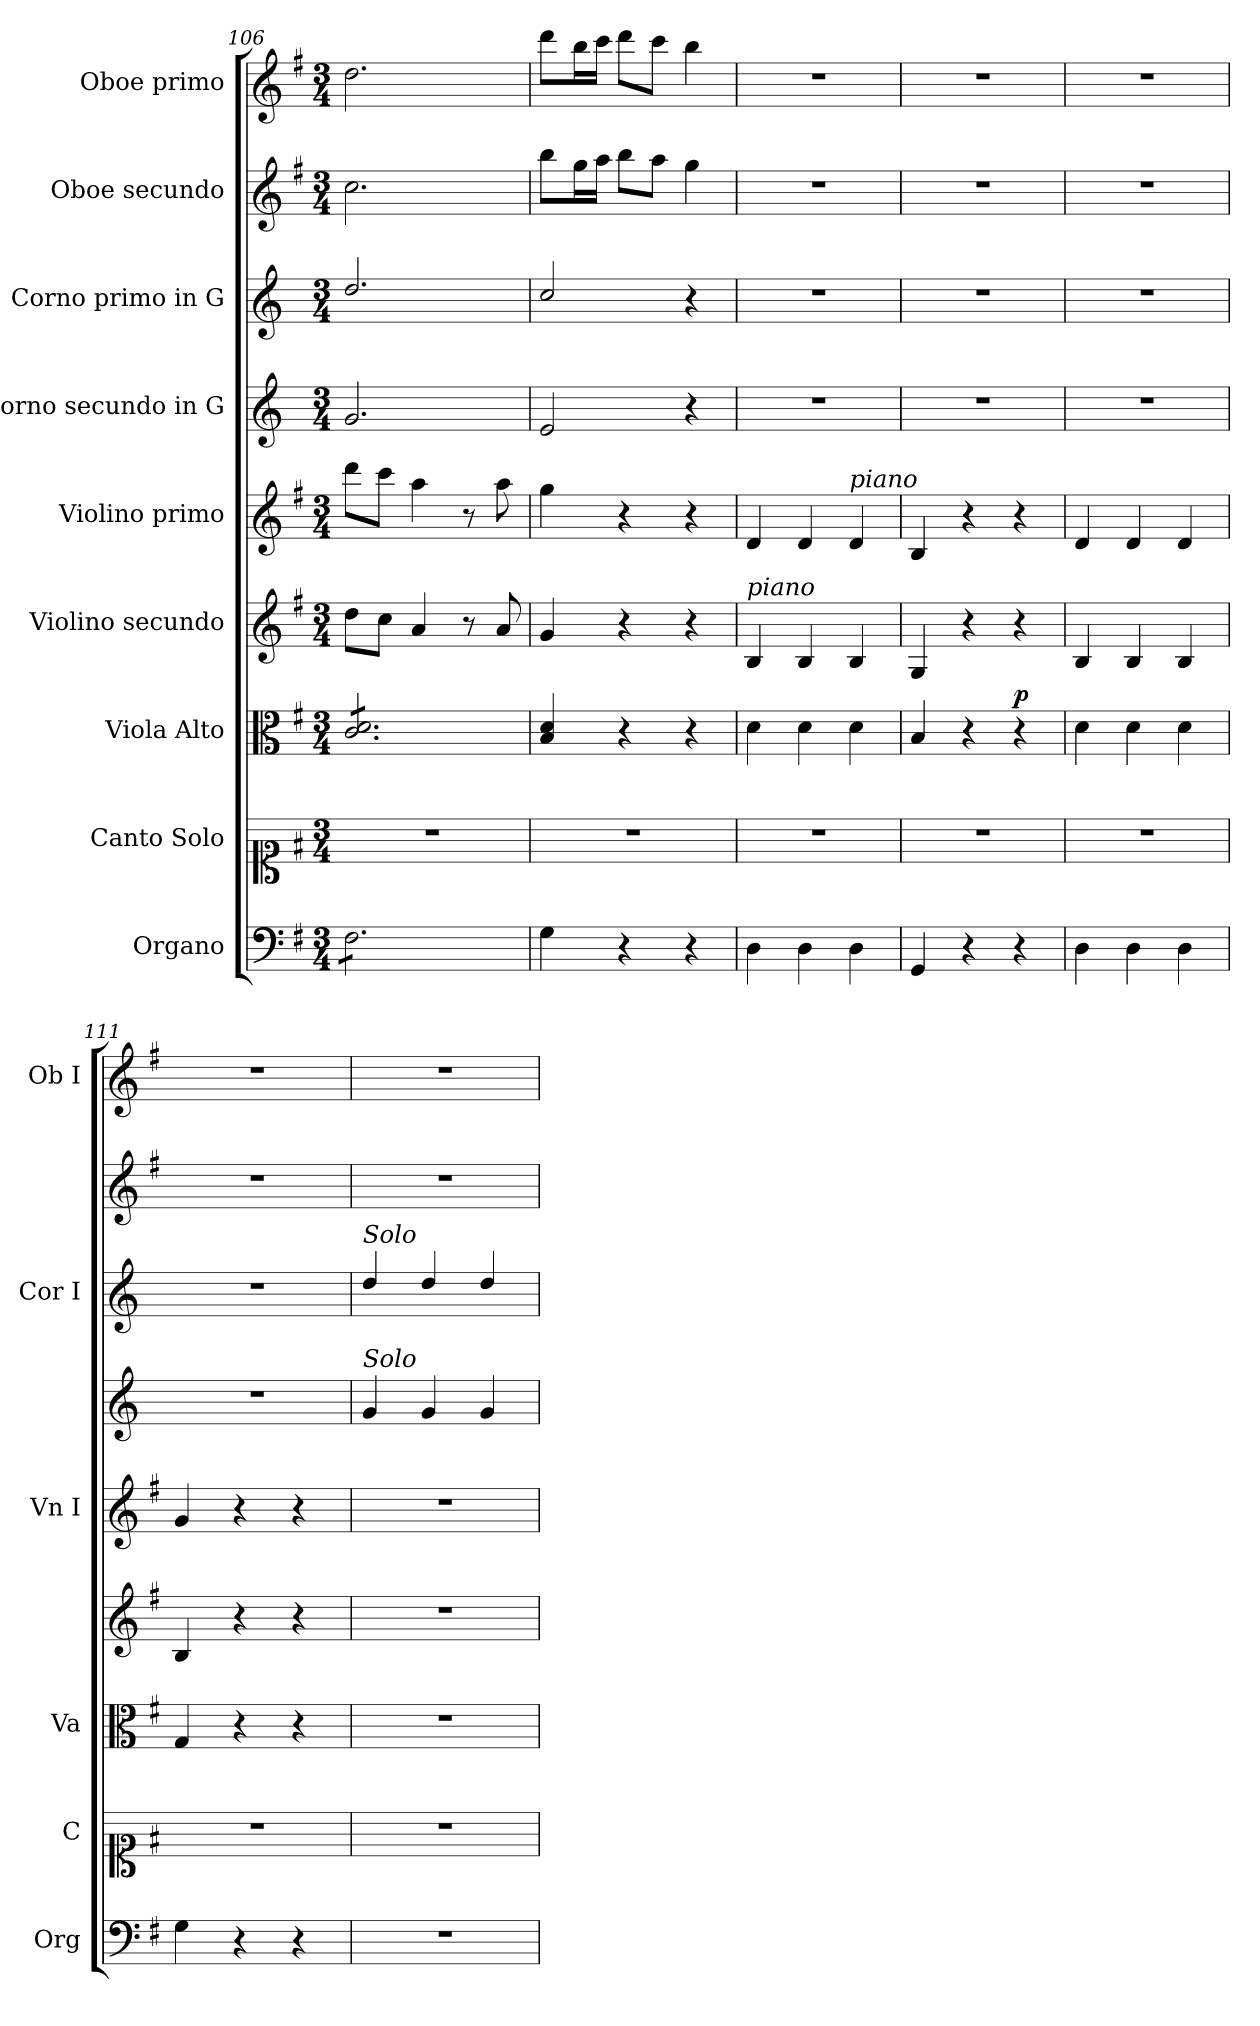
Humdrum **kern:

**kern	**kern	**kern	**dynam	**kern	**kern	**kern	**kern	**kern	**kern
*part9	*part8	*part7	*part7	*part6	*part5	*part4	*part3	*part2	*part1
*staff9	*staff8	*staff7	*staff7	*staff6	*staff5	*staff4	*staff3	*staff2	*staff1
*I"Organo	*I"Canto Solo	*I"Viola Alto	*	*I"Violino secundo	*I"Violino primo	*I"Corno secundo in G	*I"Corno primo in G	*I"Oboe secundo	*I"Oboe primo
*I'Org	*I'C	*I'Va	*	*	*I'Vn I	*	*I'Cor I	*	*I'Ob I
*clefF4	*clefC1	*clefC3	*	*clefG2	*clefG2	*clefG2	*clefG2	*clefG2	*clefG2
*	*	*	*	*	*	*ITrd3c5	*ITrd3c5	*	*
*k[f#]	*k[f#]	*k[f#]	*	*k[f#]	*k[f#]	*k[f#]	*k[f#]	*k[f#]	*k[f#]
*M3/4	*M3/4	*M3/4	*	*M3/4	*M3/4	*M3/4	*M3/4	*M3/4	*M3/4
=106	=106	=106	=106	=106	=106	=106	=106	=106	=106
*tremolo	*	*	*	*	*	*	*	*	*
*	*	*tremolo	*	*	*	*	*	*	*
8F#\L	2.r	8c/ 8d/L	.	8dd\L	8ddd\L	2.d/	2.a/	2.cc\	2.dd\
8F#\	.	8c/ 8d/	.	8cc\J	8ccc\J	.	.	.	.
8F#\	.	8c/ 8d/	.	4a/	4aa\	.	.	.	.
8F#\	.	8c/ 8d/	.	.	.	.	.	.	.
8F#\	.	8c/ 8d/	.	8r	8r	.	.	.	.
8F#\J	.	8c/ 8d/J	.	8a/	8aa\	.	.	.	.
*	*	*Xtremolo	*	*	*	*	*	*	*
*Xtremolo	*	*	*	*	*	*	*	*	*
=107	=107	=107	=107	=107	=107	=107	=107	=107	=107
4G\	2.r	4B/ 4d/	.	4g/	4gg\	2B/	2g/	8bb\L	8ddd\L
.	.	.	.	.	.	.	.	16gg\L	16bb\L
.	.	.	.	.	.	.	.	16aa\JJ	16ccc\JJ
4r	.	4r	.	4r	4r	.	.	8bb\L	8ddd\L
.	.	.	.	.	.	.	.	8aa\J	8ccc\J
4r	.	4r	.	4r	4r	4r	4r	4gg\	4bb\
=108	=108	=108	=108	=108	=108	=108	=108	=108	=108
!	!	!	!	!LO:TX:a:i:t=piano	!	!	!	!	!
4D\	2.r	4d\	.	4B/	4d/	2.r	2.r	2.r	2.r
4D\	.	4d\	.	4B/	4d/	.	.	.	.
!	!	!	!	!	!LO:TX:a:i:t=piano	!	!	!	!
4D\	.	4d\	.	4B/	4d/	.	.	.	.
=109	=109	=109	=109	=109	=109	=109	=109	=109	=109
4GG/	2.r	4B/	.	4G/	4B/	2.r	2.r	2.r	2.r
4r	.	4r	.	4r	4r	.	.	.	.
!	!	!	!LO:DY:a	!	!	!	!	!	!
4r	.	4r	p	4r	4r	.	.	.	.
=110	=110	=110	=110	=110	=110	=110	=110	=110	=110
4D\	2.r	4d\	.	4B/	4d/	2.r	2.r	2.r	2.r
4D\	.	4d\	.	4B/	4d/	.	.	.	.
4D\	.	4d\	.	4B/	4d/	.	.	.	.
=111	=111	=111	=111	=111	=111	=111	=111	=111	=111
4G\	2.r	4G/	.	4B/	4g/	2.r	2.r	2.r	2.r
4r	.	4r	.	4r	4r	.	.	.	.
4r	.	4r	.	4r	4r	.	.	.	.
=112	=112	=112	=112	=112	=112	=112	=112	=112	=112
!	!	!	!	!	!	!	!LO:TX:a:i:t=Solo	!	!
!	!	!	!	!	!	!LO:TX:a:i:t=Solo	!	!	!
2.r	2.r	2.r	.	2.r	2.r	4d/	4a/	2.r	2.r
.	.	.	.	.	.	4d/	4a/	.	.
.	.	.	.	.	.	4d/	4a/	.	.
=	=	=	=	=	=	=	=	=	=
*-	*-	*-	*-	*-	*-	*-	*-	*-	*-
